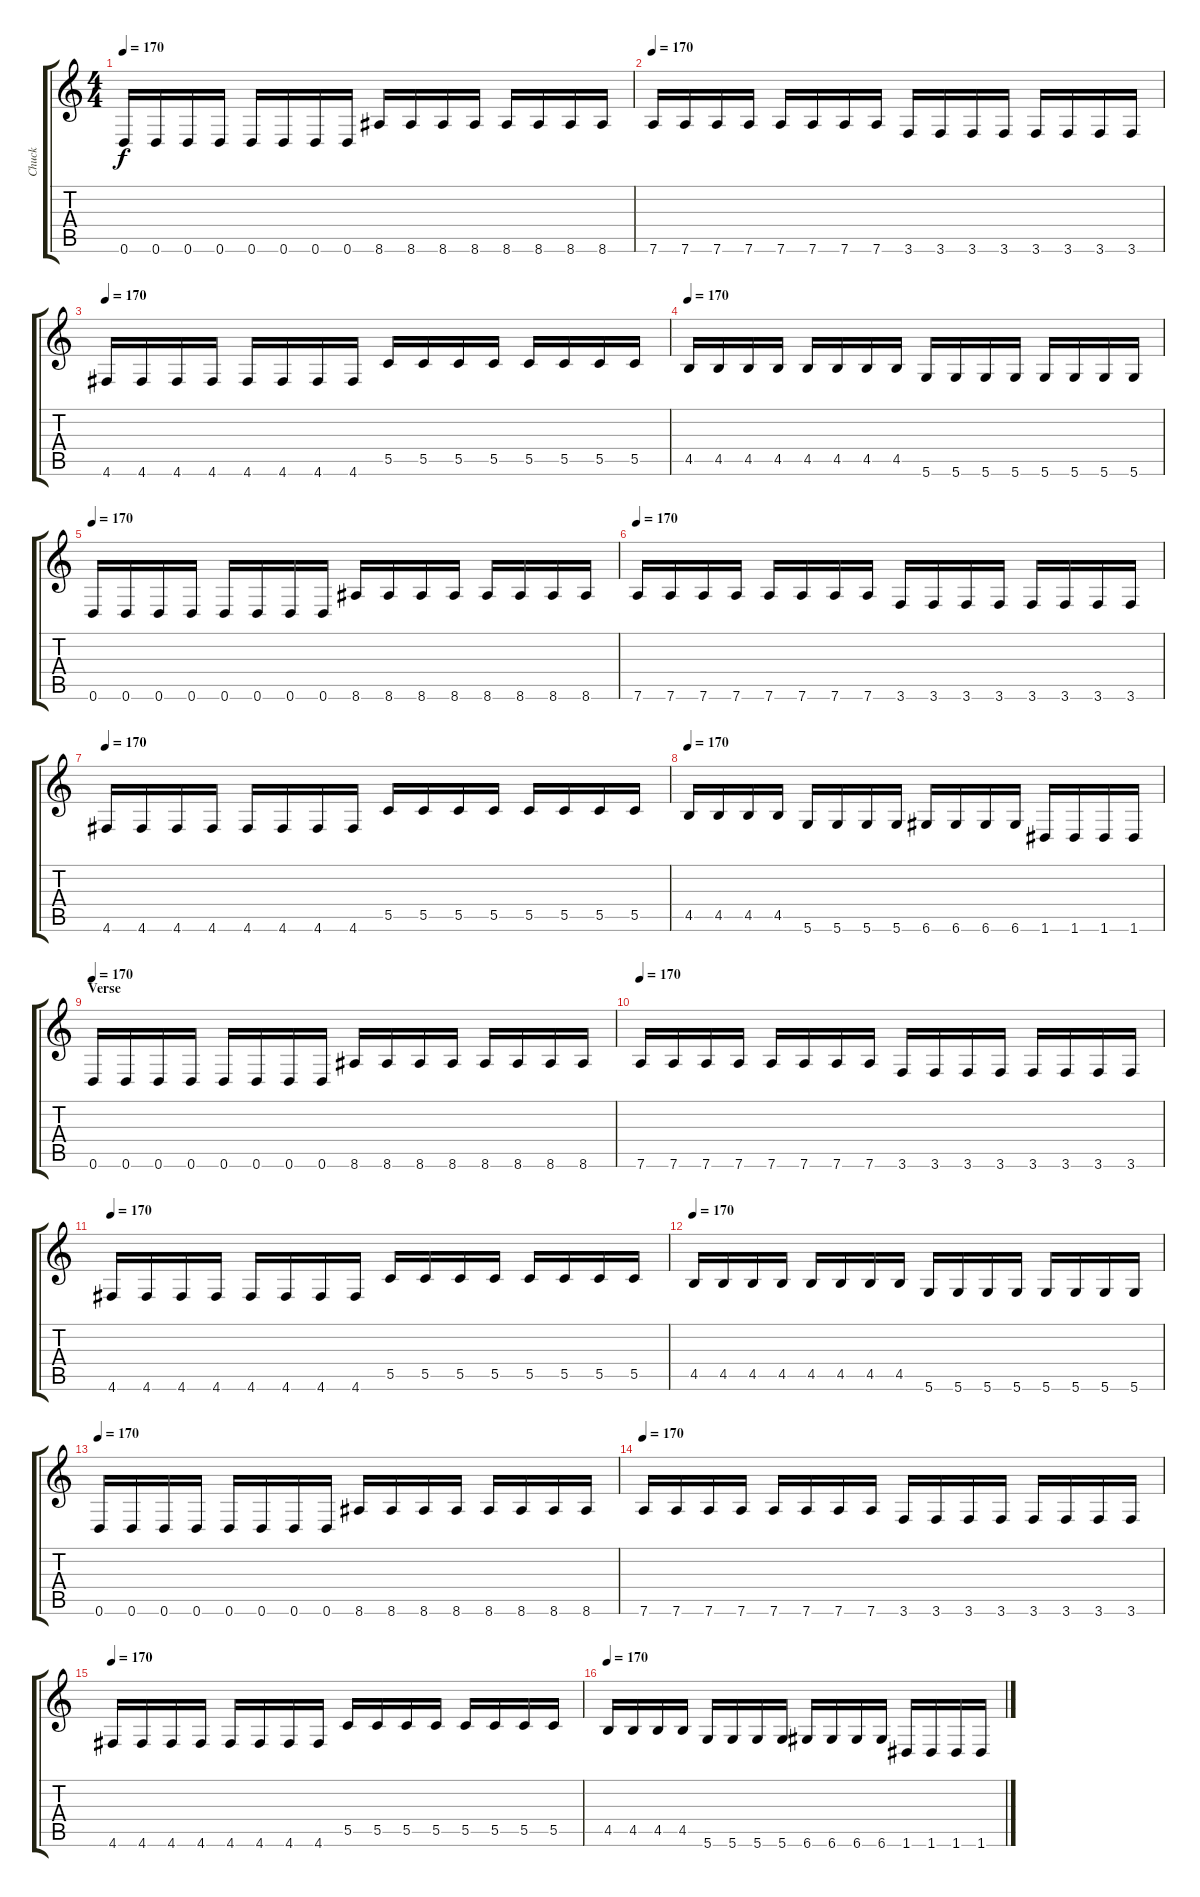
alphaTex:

\track ("Chuck" "Chuck") {instrument distortionguitar}
\staff {score tabs}
\tuning (D4 A3 F3 C3 G2 D2) {hide}
\ts (4 4)
\tempo 170
\clef g2
\ks c
0.6.16{dy f} 0.6.16 0.6.16 0.6.16 0.6.16 0.6.16 0.6.16 0.6.16 8.6.16 8.6.16 8.6.16 8.6.16 8.6.16 8.6.16 8.6.16 8.6.16 |
\tempo 170
7.6.16 7.6.16 7.6.16 7.6.16 7.6.16 7.6.16 7.6.16 7.6.16 3.6.16 3.6.16 3.6.16 3.6.16 3.6.16 3.6.16 3.6.16 3.6.16 |
\tempo 170
4.6.16 4.6.16 4.6.16 4.6.16 4.6.16 4.6.16 4.6.16 4.6.16 5.5.16 5.5.16 5.5.16 5.5.16 5.5.16 5.5.16 5.5.16 5.5.16 |
\tempo 170
4.5.16 4.5.16 4.5.16 4.5.16 4.5.16 4.5.16 4.5.16 4.5.16 5.6.16 5.6.16 5.6.16 5.6.16 5.6.16 5.6.16 5.6.16 5.6.16 |
\tempo 170
0.6.16 0.6.16 0.6.16 0.6.16 0.6.16 0.6.16 0.6.16 0.6.16 8.6.16 8.6.16 8.6.16 8.6.16 8.6.16 8.6.16 8.6.16 8.6.16 |
\tempo 170
7.6.16 7.6.16 7.6.16 7.6.16 7.6.16 7.6.16 7.6.16 7.6.16 3.6.16 3.6.16 3.6.16 3.6.16 3.6.16 3.6.16 3.6.16 3.6.16 |
\tempo 170
4.6.16 4.6.16 4.6.16 4.6.16 4.6.16 4.6.16 4.6.16 4.6.16 5.5.16 5.5.16 5.5.16 5.5.16 5.5.16 5.5.16 5.5.16 5.5.16 |
\tempo 170
4.5.16 4.5.16 4.5.16 4.5.16 5.6.16 5.6.16 5.6.16 5.6.16 6.6.16 6.6.16 6.6.16 6.6.16 1.6.16 1.6.16 1.6.16 1.6.16 |
\section ("" "Verse")
\tempo 170
0.6.16 0.6.16 0.6.16 0.6.16 0.6.16 0.6.16 0.6.16 0.6.16 8.6.16 8.6.16 8.6.16 8.6.16 8.6.16 8.6.16 8.6.16 8.6.16 |
\tempo 170
7.6.16 7.6.16 7.6.16 7.6.16 7.6.16 7.6.16 7.6.16 7.6.16 3.6.16 3.6.16 3.6.16 3.6.16 3.6.16 3.6.16 3.6.16 3.6.16 |
\tempo 170
4.6.16 4.6.16 4.6.16 4.6.16 4.6.16 4.6.16 4.6.16 4.6.16 5.5.16 5.5.16 5.5.16 5.5.16 5.5.16 5.5.16 5.5.16 5.5.16 |
\tempo 170
4.5.16 4.5.16 4.5.16 4.5.16 4.5.16 4.5.16 4.5.16 4.5.16 5.6.16 5.6.16 5.6.16 5.6.16 5.6.16 5.6.16 5.6.16 5.6.16 |
\tempo 170
0.6.16 0.6.16 0.6.16 0.6.16 0.6.16 0.6.16 0.6.16 0.6.16 8.6.16 8.6.16 8.6.16 8.6.16 8.6.16 8.6.16 8.6.16 8.6.16 |
\tempo 170
7.6.16 7.6.16 7.6.16 7.6.16 7.6.16 7.6.16 7.6.16 7.6.16 3.6.16 3.6.16 3.6.16 3.6.16 3.6.16 3.6.16 3.6.16 3.6.16 |
\tempo 170
4.6.16 4.6.16 4.6.16 4.6.16 4.6.16 4.6.16 4.6.16 4.6.16 5.5.16 5.5.16 5.5.16 5.5.16 5.5.16 5.5.16 5.5.16 5.5.16 |
\tempo 170
4.5.16 4.5.16 4.5.16 4.5.16 5.6.16 5.6.16 5.6.16 5.6.16 6.6.16 6.6.16 6.6.16 6.6.16 1.6.16 1.6.16 1.6.16 1.6.16
